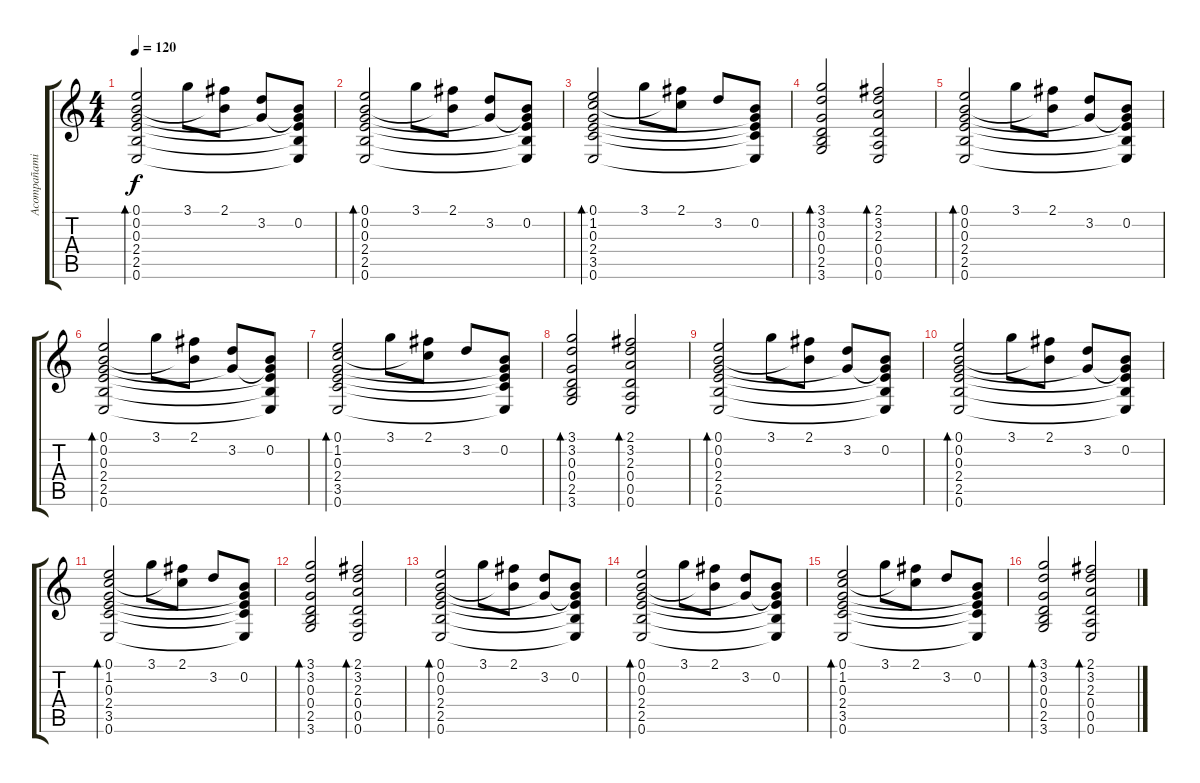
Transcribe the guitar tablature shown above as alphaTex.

\track ("Acompañamiento" "Acompañami") {instrument acousticguitarnylon}
\staff {score tabs}
\tuning (E4 B3 G3 D3 A2 E2) {hide}
\ts (4 4)
\tempo 120
\clef g2
\ks c
(0.1 0.2 0.3 2.4 2.5 0.6).2{bd 120 dy f instrument acousticguitarnylon} 3.1.8 (2.1 0.2{t}).8 (3.2 0.3{t}).8 (0.2 0.3{t} 2.4{t} 2.5{t} 0.6{t}).8 |
(0.1 0.2 0.3 2.4 2.5 0.6).2{bd 120} 3.1.8 (2.1 0.2{t}).8 (3.2 0.3{t}).8 (0.2 0.3{t} 2.4{t} 2.5{t} 0.6{t}).8 |
(0.1 1.2 0.3 2.4 3.5 0.6).2{bd 120} 3.1.8 (2.1 1.2{t}).8 3.2.8 (0.2 0.3{t} 2.4{t} 3.5{t} 0.6{t}).8 |
(3.1 3.2 0.3 0.4 2.5 3.6).2{bd 120} (2.1 3.2 2.3 0.4 0.5 0.6).2{bd 120} |
(0.1 0.2 0.3 2.4 2.5 0.6).2{bd 120} 3.1.8 (2.1 0.2{t}).8 (3.2 0.3{t}).8 (0.2 0.3{t} 2.4{t} 2.5{t} 0.6{t}).8 |
(0.1 0.2 0.3 2.4 2.5 0.6).2{bd 120} 3.1.8 (2.1 0.2{t}).8 (3.2 0.3{t}).8 (0.2 0.3{t} 2.4{t} 2.5{t} 0.6{t}).8 |
(0.1 1.2 0.3 2.4 3.5 0.6).2{bd 120} 3.1.8 (2.1 1.2{t}).8 3.2.8 (0.2 0.3{t} 2.4{t} 3.5{t} 0.6{t}).8 |
(3.1 3.2 0.3 0.4 2.5 3.6).2{bd 120} (2.1 3.2 2.3 0.4 0.5 0.6).2{bd 120} |
(0.1 0.2 0.3 2.4 2.5 0.6).2{bd 120} 3.1.8 (2.1 0.2{t}).8 (3.2 0.3{t}).8 (0.2 0.3{t} 2.4{t} 2.5{t} 0.6{t}).8 |
(0.1 0.2 0.3 2.4 2.5 0.6).2{bd 120} 3.1.8 (2.1 0.2{t}).8 (3.2 0.3{t}).8 (0.2 0.3{t} 2.4{t} 2.5{t} 0.6{t}).8 |
(0.1 1.2 0.3 2.4 3.5 0.6).2{bd 120} 3.1.8 (2.1 1.2{t}).8 3.2.8 (0.2 0.3{t} 2.4{t} 3.5{t} 0.6{t}).8 |
(3.1 3.2 0.3 0.4 2.5 3.6).2{bd 120} (2.1 3.2 2.3 0.4 0.5 0.6).2{bd 120} |
(0.1 0.2 0.3 2.4 2.5 0.6).2{bd 120} 3.1.8 (2.1 0.2{t}).8 (3.2 0.3{t}).8 (0.2 0.3{t} 2.4{t} 2.5{t} 0.6{t}).8 |
(0.1 0.2 0.3 2.4 2.5 0.6).2{bd 120} 3.1.8 (2.1 0.2{t}).8 (3.2 0.3{t}).8 (0.2 0.3{t} 2.4{t} 2.5{t} 0.6{t}).8 |
(0.1 1.2 0.3 2.4 3.5 0.6).2{bd 120} 3.1.8 (2.1 1.2{t}).8 3.2.8 (0.2 0.3{t} 2.4{t} 3.5{t} 0.6{t}).8 |
(3.1 3.2 0.3 0.4 2.5 3.6).2{bd 120} (2.1 3.2 2.3 0.4 0.5 0.6).2{bd 120}
